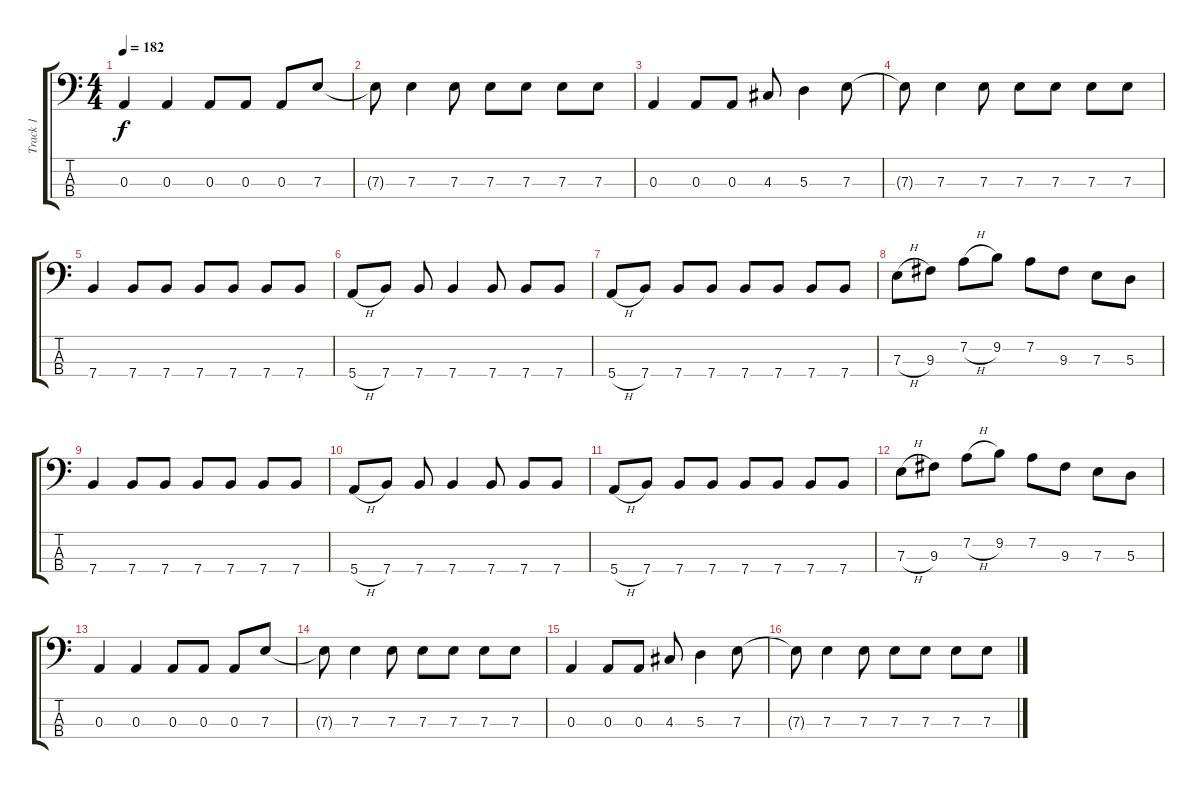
\track ("Track 1" "Track 1") {instrument electricbassfinger}
\staff {score tabs}
\tuning (G2 D2 A1 E1) {hide}
\ts (4 4)
\tempo 182
\clef f4
\ks c
0.3.4{dy f} 0.3.4 0.3.8 0.3.8 0.3.8 7.3.8 |
7.3{t}.8 7.3.4 7.3.8 7.3.8 7.3.8 7.3.8 7.3.8 |
0.3.4 0.3.8 0.3.8 4.3.8 5.3.4 7.3.8 |
7.3{t}.8 7.3.4 7.3.8 7.3.8 7.3.8 7.3.8 7.3.8 |
7.4.4 7.4.8 7.4.8 7.4.8 7.4.8 7.4.8 7.4.8 |
5.4{h}.8 7.4.8 7.4.8 7.4.4 7.4.8 7.4.8 7.4.8 |
5.4{h}.8 7.4.8 7.4.8 7.4.8 7.4.8 7.4.8 7.4.8 7.4.8 |
7.3{h}.8 9.3.8 7.2{h}.8 9.2.8 7.2.8 9.3.8 7.3.8 5.3.8 |
7.4.4 7.4.8 7.4.8 7.4.8 7.4.8 7.4.8 7.4.8 |
5.4{h}.8 7.4.8 7.4.8 7.4.4 7.4.8 7.4.8 7.4.8 |
5.4{h}.8 7.4.8 7.4.8 7.4.8 7.4.8 7.4.8 7.4.8 7.4.8 |
7.3{h}.8 9.3.8 7.2{h}.8 9.2.8 7.2.8 9.3.8 7.3.8 5.3.8 |
0.3.4 0.3.4 0.3.8 0.3.8 0.3.8 7.3.8 |
7.3{t}.8 7.3.4 7.3.8 7.3.8 7.3.8 7.3.8 7.3.8 |
0.3.4 0.3.8 0.3.8 4.3.8 5.3.4 7.3.8 |
7.3{t}.8 7.3.4 7.3.8 7.3.8 7.3.8 7.3.8 7.3.8
